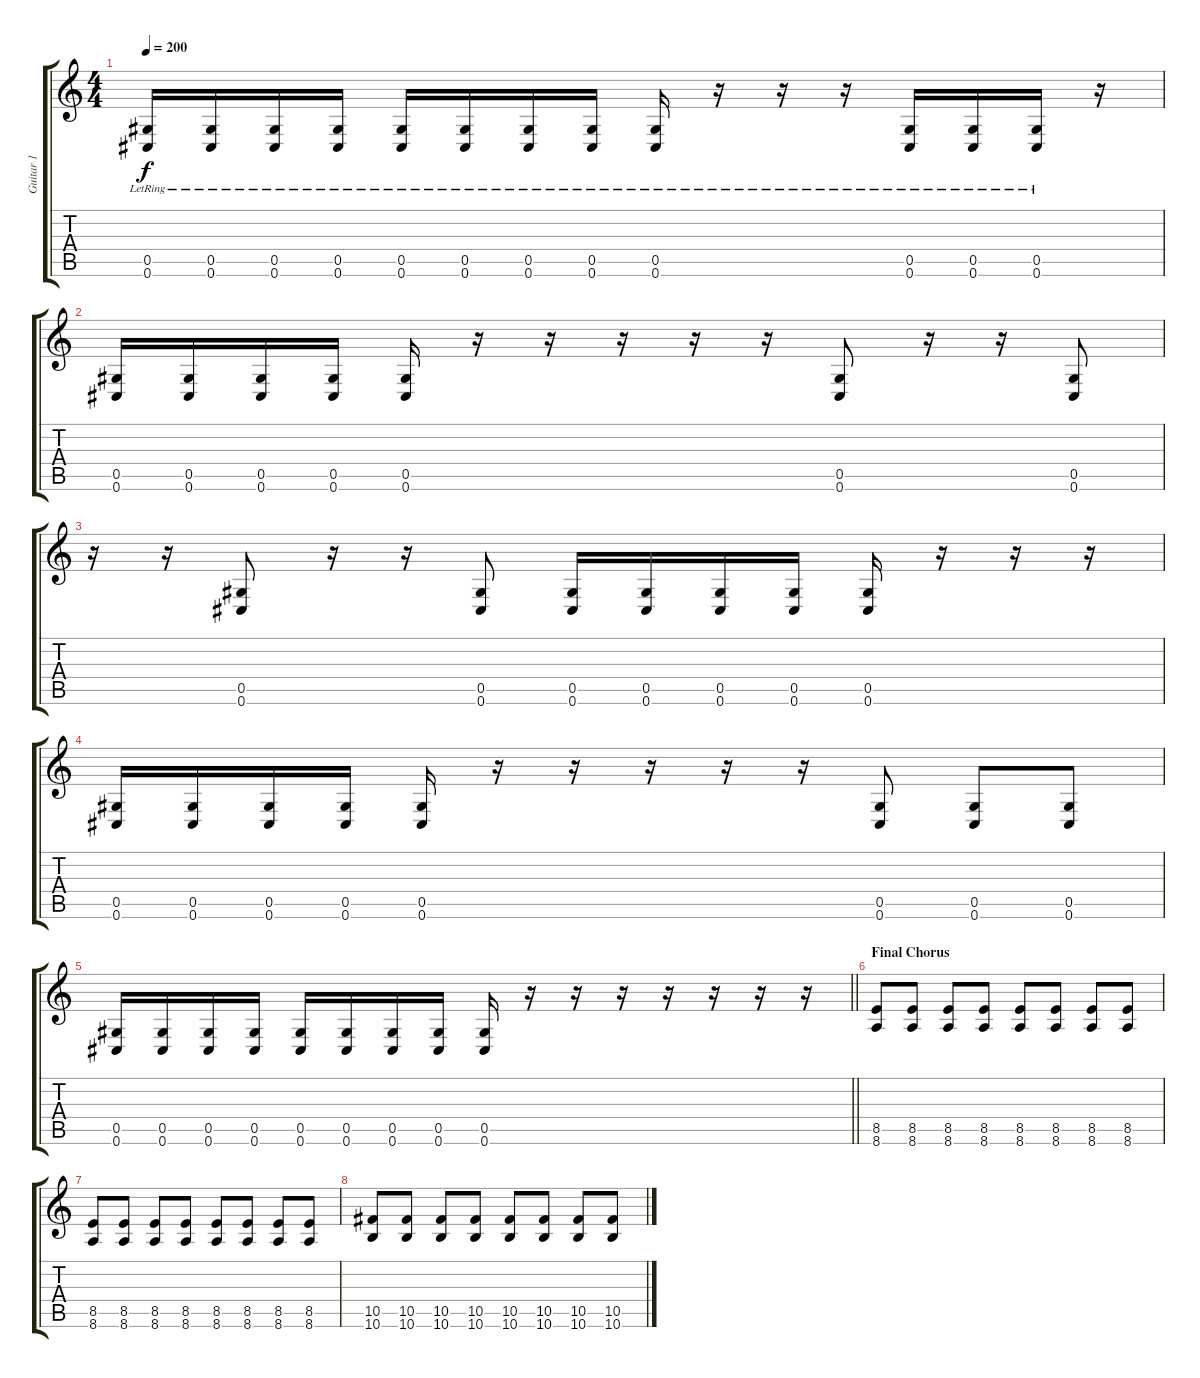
\track ("Guitar 1" "Guitar 1") {instrument distortionguitar}
\staff {score tabs}
\tuning (Eb4 Bb3 Gb3 Db3 Ab2 Db2) {hide}
\ts (4 4)
\tempo 200
\clef g2
\ks c
(0.5{lr} 0.6{lr}).16{dy f} (0.5{lr} 0.6{lr}).16 (0.5{lr} 0.6{lr}).16 (0.5{lr} 0.6{lr}).16 (0.5{lr} 0.6{lr}).16 (0.5{lr} 0.6{lr}).16 (0.5{lr} 0.6{lr}).16 (0.5{lr} 0.6{lr}).16 (0.5{lr} 0.6{lr}).16 r.16 r.16 r.16 (0.5{lr} 0.6{lr}).16 (0.5{lr} 0.6{lr}).16 (0.5{lr} 0.6{lr}).16 r.16 |
(0.5 0.6).16 (0.5 0.6).16 (0.5 0.6).16 (0.5 0.6).16 (0.5 0.6).16 r.16 r.16 r.16 r.16 r.16 (0.5 0.6).8 r.16 r.16 (0.5 0.6).8 |
r.16 r.16 (0.5 0.6).8 r.16 r.16 (0.5 0.6).8 (0.5 0.6).16 (0.5 0.6).16 (0.5 0.6).16 (0.5 0.6).16 (0.5 0.6).16 r.16 r.16 r.16 |
(0.5 0.6).16 (0.5 0.6).16 (0.5 0.6).16 (0.5 0.6).16 (0.5 0.6).16 r.16 r.16 r.16 r.16 r.16 (0.5 0.6).8 (0.5 0.6).8 (0.5 0.6).8 |
\barLineRight lightlight
(0.5 0.6).16 (0.5 0.6).16 (0.5 0.6).16 (0.5 0.6).16 (0.5 0.6).16 (0.5 0.6).16 (0.5 0.6).16 (0.5 0.6).16 (0.5 0.6).16 r.16 r.16 r.16 r.16 r.16 r.16 r.16 |
\section ("" "Final Chorus")
(8.5 8.6).8 (8.5 8.6).8 (8.5 8.6).8 (8.5 8.6).8 (8.5 8.6).8 (8.5 8.6).8 (8.5 8.6).8 (8.5 8.6).8 |
(8.5 8.6).8 (8.5 8.6).8 (8.5 8.6).8 (8.5 8.6).8 (8.5 8.6).8 (8.5 8.6).8 (8.5 8.6).8 (8.5 8.6).8 |
(10.5 10.6).8 (10.5 10.6).8 (10.5 10.6).8 (10.5 10.6).8 (10.5 10.6).8 (10.5 10.6).8 (10.5 10.6).8 (10.5 10.6).8
